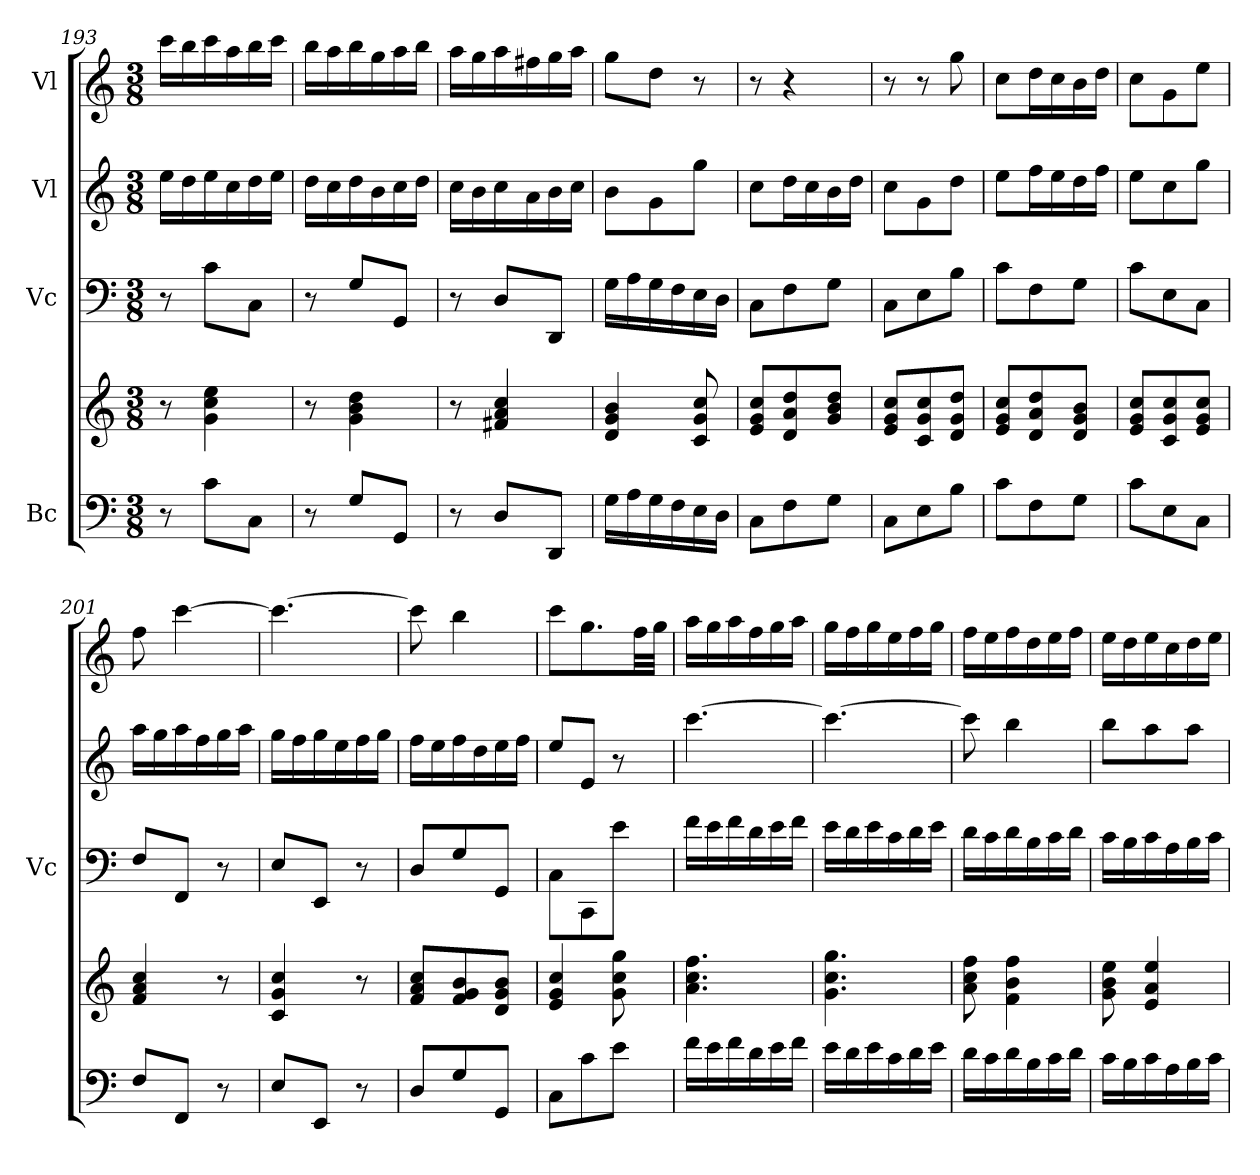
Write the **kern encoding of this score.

**kern	**kern	**kern	**kern	**kern
*part4	*part4	*part3	*part2	*part1
*staff5	*staff4	*staff3	*staff2	*staff1
*I"Bc	*	*I"Vc	*I"Vl	*I"Vl
*	*	*I'Vc	*	*
*clefF4	*clefG2	*clefF4	*clefG2	*clefG2
*k[]	*k[]	*k[]	*k[]	*k[]
*M3/8	*M3/8	*M3/8	*M3/8	*M3/8
=193	=193	=193	=193	=193
8r	8r	8r	16ee\LL	16ccc\LL
.	.	.	16dd\	16bb\
8c\L	4g\ 4cc\ 4ee\	8c\L	16ee\	16ccc\
.	.	.	16cc\	16aa\
8C\J	.	8C\J	16dd\	16bb\
.	.	.	16ee\JJ	16ccc\JJ
=194	=194	=194	=194	=194
8r	8r	8r	16dd\LL	16bb\LL
.	.	.	16cc\	16aa\
8G/L	4g\ 4b\ 4dd\	8G/L	16dd\	16bb\
.	.	.	16b\	16gg\
8GG/J	.	8GG/J	16cc\	16aa\
.	.	.	16dd\JJ	16bb\JJ
!!LO:LB:g=z
=195	=195	=195	=195	=195
8r	8r	8r	16cc\LL	16aa\LL
.	.	.	16b\	16gg\
8D/L	4f#X/ 4a/ 4cc/	8D/L	16cc\	16aa\
.	.	.	16a\	16ff#X\
8DD/J	.	8DD/J	16b\	16gg\
.	.	.	16cc\JJ	16aa\JJ
=196	=196	=196	=196	=196
16G\LL	4d/ 4g/ 4b/	16G\LL	8b\L	8gg\L
16A\	.	16A\	.	.
16G\	.	16G\	8g\	8dd\J
16F\	.	16F\	.	.
16E\	8c/ 8g/ 8cc/	16E\	8gg\J	8r
16D\JJ	.	16D\JJ	.	.
=197	=197	=197	=197	=197
8C\L	8e/ 8g/ 8cc/L	8C\L	8cc\L	8r
8F\	8d/ 8a/ 8dd/	8F\	16dd\L	4r
.	.	.	16cc\	.
8G\J	8g/ 8b/ 8dd/J	8G\J	16b\	.
.	.	.	16dd\JJ	.
=198	=198	=198	=198	=198
8C\L	8e/ 8g/ 8cc/L	8C\L	8cc\L	8r
8E\	8c/ 8g/ 8cc/	8E\	8g\	8r
8B\J	8d/ 8g/ 8dd/J	8B\J	8dd\J	8gg\
=199	=199	=199	=199	=199
8c\L	8e/ 8g/ 8cc/L	8c\L	8ee\L	8cc\L
8F\	8d/ 8a/ 8dd/	8F\	16ff\L	16dd\L
.	.	.	16ee\	16cc\
8G\J	8d/ 8g/ 8b/J	8G\J	16dd\	16b\
.	.	.	16ff\JJ	16dd\JJ
=200	=200	=200	=200	=200
8c\L	8e/ 8g/ 8cc/L	8c\L	8ee\L	8cc\L
8E\	8c/ 8g/ 8cc/	8E\	8cc\	8g\
8C\J	8e/ 8g/ 8cc/J	8C\J	8gg\J	8ee\J
=201	=201	=201	=201	=201
8F/L	4f/ 4a/ 4cc/	8F/L	16aa\LL	8ff\
.	.	.	16gg\	.
8FF/J	.	8FF/J	16aa\	[4ccc\
.	.	.	16ff\	.
8r	8r	8r	16gg\	.
.	.	.	16aa\JJ	.
=202	=202	=202	=202	=202
8E/L	4c/ 4g/ 4cc/	8E/L	16gg\LL	4.ccc\_
.	.	.	16ff\	.
8EE/J	.	8EE/J	16gg\	.
.	.	.	16ee\	.
8r	8r	8r	16ff\	.
.	.	.	16gg\JJ	.
=203	=203	=203	=203	=203
8D/L	8f/ 8a/ 8cc/L	8D/L	16ff\LL	8ccc\]
.	.	.	16ee\	.
8G/	8f/ 8g/ 8b/	8G/	16ff\	4bb\
.	.	.	16dd\	.
8GG/J	8d/ 8g/ 8b/J	8GG/J	16ee\	.
.	.	.	16ff\JJ	.
=204	=204	=204	=204	=204
8C\L	4e/ 4g/ 4cc/	8C\L	8ee/L	8ccc\L
8c\	.	8CC\	8e/J	8.gg\
8e\J	8g\ 8cc\ 8gg\	8e\J	8r	.
.	.	.	.	32ff\LL
.	.	.	.	32gg\JJJ
!!LO:LB:g=z
=205	=205	=205	=205	=205
16f\LL	4.a\ 4.cc\ 4.ff\	16f\LL	[4.ccc\	16aa\LL
16e\	.	16e\	.	16gg\
16f\	.	16f\	.	16aa\
16d\	.	16d\	.	16ff\
16e\	.	16e\	.	16gg\
16f\JJ	.	16f\JJ	.	16aa\JJ
=206	=206	=206	=206	=206
16e\LL	4.g\ 4.cc\ 4.gg\	16e\LL	4.ccc\_	16gg\LL
16d\	.	16d\	.	16ff\
16e\	.	16e\	.	16gg\
16c\	.	16c\	.	16ee\
16d\	.	16d\	.	16ff\
16e\JJ	.	16e\JJ	.	16gg\JJ
=207	=207	=207	=207	=207
16d\LL	8a\ 8cc\ 8ff\	16d\LL	8ccc\]	16ff\LL
16c\	.	16c\	.	16ee\
16d\	4f\ 4b\ 4ff\	16d\	4bb\	16ff\
16B\	.	16B\	.	16dd\
16c\	.	16c\	.	16ee\
16d\JJ	.	16d\JJ	.	16ff\JJ
=208	=208	=208	=208	=208
16c\LL	8g\ 8b\ 8ee\	16c\LL	8bb\L	16ee\LL
16B\	.	16B\	.	16dd\
16c\	4e/ 4a/ 4ee/	16c\	8aa\	16ee\
16A\	.	16A\	.	16cc\
16B\	.	16B\	8aa\J	16dd\
16c\JJ	.	16c\JJ	.	16ee\JJ
=	=	=	=	=
*-	*-	*-	*-	*-
